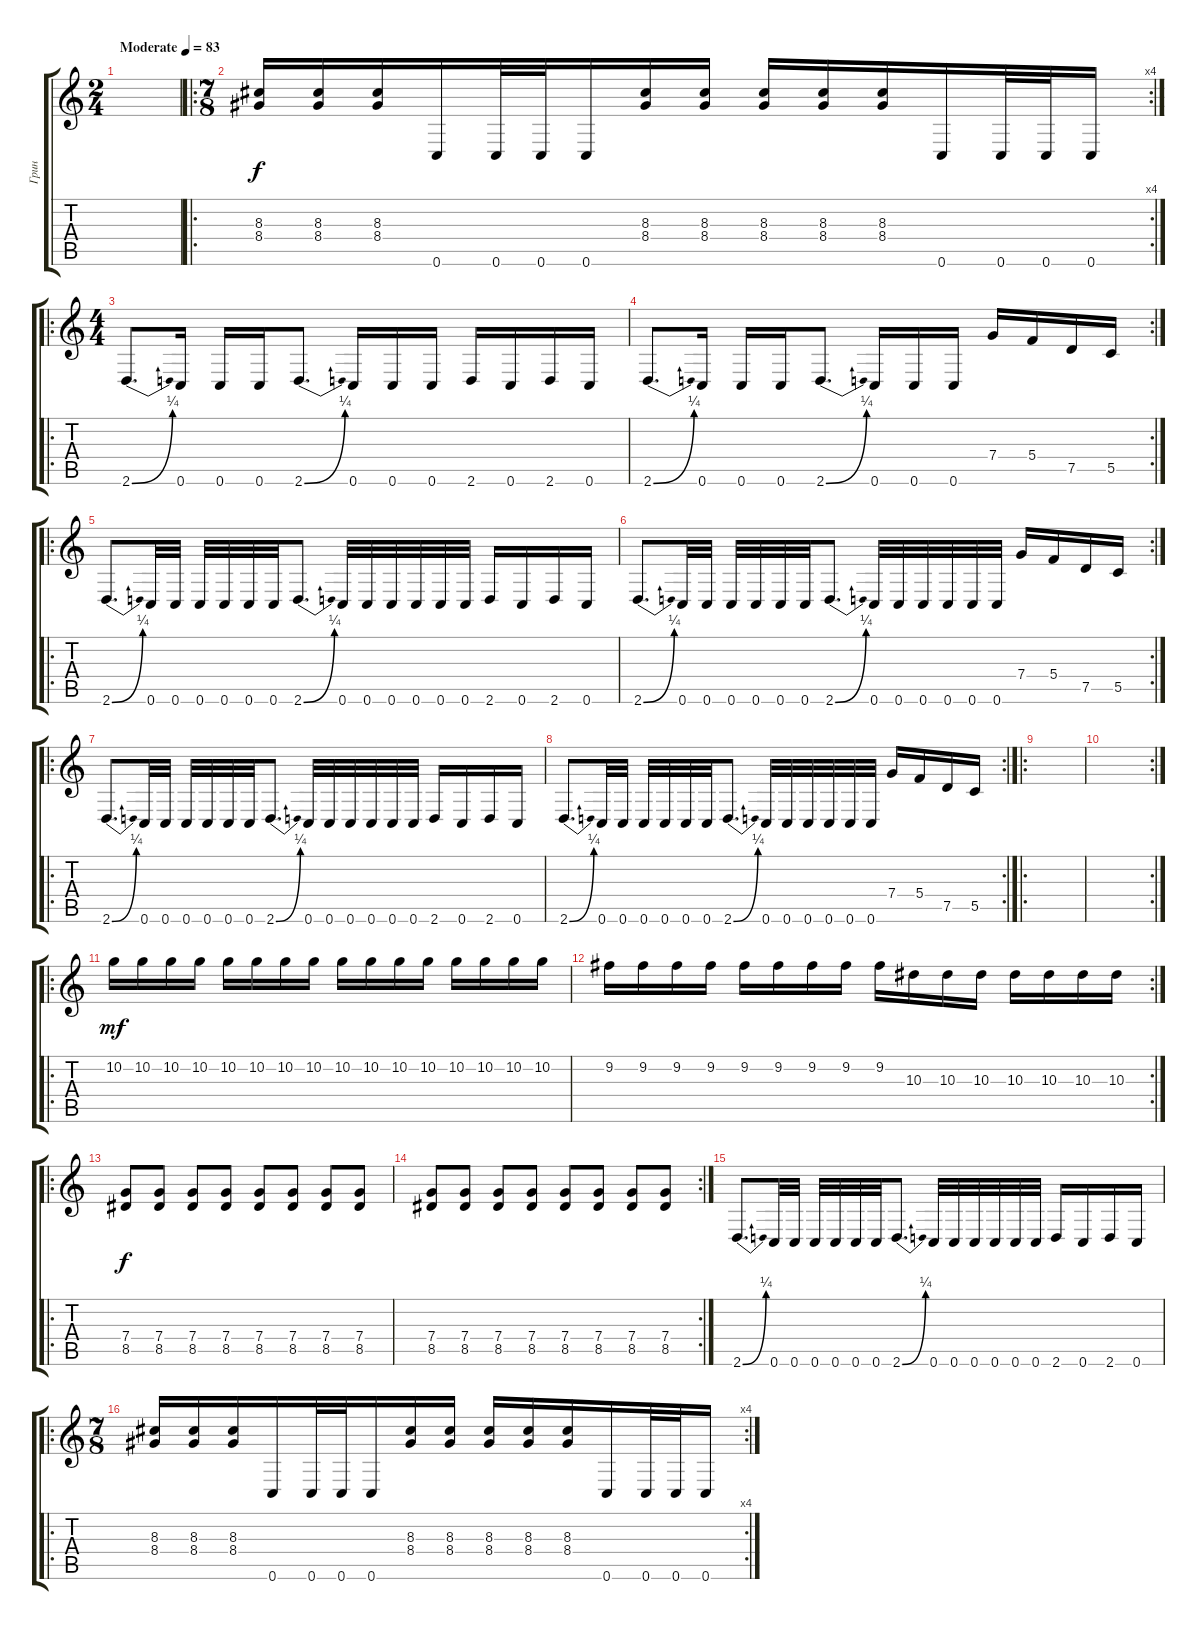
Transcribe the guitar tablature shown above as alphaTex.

\track ("Грин" "Грин") {instrument distortionguitar}
\staff {score tabs}
\tuning (D4 A3 F3 C3 G2 C2) {hide}
\ts (2 4)
\tempo (83 "Moderate")
\clef g2
\ks c
|
\ro
\rc 4
\ts (7 8)
(8.3 8.4).16 (8.3 8.4).16 (8.3 8.4).16 0.6.16 0.6.32 0.6.32 0.6.16 (8.3 8.4).16 (8.3 8.4).16 (8.3 8.4).16 (8.3 8.4).16 (8.3 8.4).16 0.6.16 0.6.32 0.6.32 0.6.16 |
\ro
\ts (4 4)
2.6{be (bend 0 0 60 1)}.8{d} 0.6.16 0.6.16 0.6.16 2.6{be (bend 0 0 60 1)}.8{d} 0.6.16 0.6.16 0.6.16 2.6.16 0.6.16 2.6.16 0.6.16 |
\rc 2
2.6{be (bend 0 0 60 1)}.8{d} 0.6.16 0.6.16 0.6.16 2.6{be (bend 0 0 60 1)}.8{d} 0.6.16 0.6.16 0.6.16 7.4.16 5.4.16 7.5.16 5.5.16 |
\ro
2.6{be (bend 0 0 60 1)}.8{d} 0.6.32 0.6.32 0.6.32 0.6.32 0.6.32 0.6.32 2.6{be (bend 0 0 60 1)}.8{d} 0.6.32 0.6.32 0.6.32 0.6.32 0.6.32 0.6.32 2.6.16 0.6.16 2.6.16 0.6.16 |
\rc 2
2.6{be (bend 0 0 60 1)}.8{d} 0.6.32 0.6.32 0.6.32 0.6.32 0.6.32 0.6.32 2.6{be (bend 0 0 60 1)}.8{d} 0.6.32 0.6.32 0.6.32 0.6.32 0.6.32 0.6.32 7.4.16 5.4.16 7.5.16 5.5.16 |
\ro
2.6{be (bend 0 0 60 1)}.8{d} 0.6.32 0.6.32 0.6.32 0.6.32 0.6.32 0.6.32 2.6{be (bend 0 0 60 1)}.8{d} 0.6.32 0.6.32 0.6.32 0.6.32 0.6.32 0.6.32 2.6.16 0.6.16 2.6.16 0.6.16 |
\rc 2
2.6{be (bend 0 0 60 1)}.8{d} 0.6.32 0.6.32 0.6.32 0.6.32 0.6.32 0.6.32 2.6{be (bend 0 0 60 1)}.8{d} 0.6.32 0.6.32 0.6.32 0.6.32 0.6.32 0.6.32 7.4.16 5.4.16 7.5.16 5.5.16 |
\ro
|
\rc 2
|
\ro
10.2.16{dy mf} 10.2.16 10.2.16 10.2.16 10.2.16 10.2.16 10.2.16 10.2.16 10.2.16 10.2.16 10.2.16 10.2.16 10.2.16 10.2.16 10.2.16 10.2.16 |
\rc 2
9.2.16 9.2.16 9.2.16 9.2.16 9.2.16 9.2.16 9.2.16 9.2.16 9.2.16 10.3.16 10.3.16 10.3.16 10.3.16 10.3.16 10.3.16 10.3.16 |
\ro
(7.4 8.5).8{dy f} (7.4 8.5).8 (7.4 8.5).8 (7.4 8.5).8 (7.4 8.5).8 (7.4 8.5).8 (7.4 8.5).8 (7.4 8.5).8 |
\rc 2
(7.4 8.5).8 (7.4 8.5).8 (7.4 8.5).8 (7.4 8.5).8 (7.4 8.5).8 (7.4 8.5).8 (7.4 8.5).8 (7.4 8.5).8 |
2.6{be (bend 0 0 60 1)}.8{d} 0.6.32 0.6.32 0.6.32 0.6.32 0.6.32 0.6.32 2.6{be (bend 0 0 60 1)}.8{d} 0.6.32 0.6.32 0.6.32 0.6.32 0.6.32 0.6.32 2.6.16 0.6.16 2.6.16 0.6.16 |
\ro
\rc 4
\ts (7 8)
(8.3 8.4).16 (8.3 8.4).16 (8.3 8.4).16 0.6.16 0.6.32 0.6.32 0.6.16 (8.3 8.4).16 (8.3 8.4).16 (8.3 8.4).16 (8.3 8.4).16 (8.3 8.4).16 0.6.16 0.6.32 0.6.32 0.6.16
